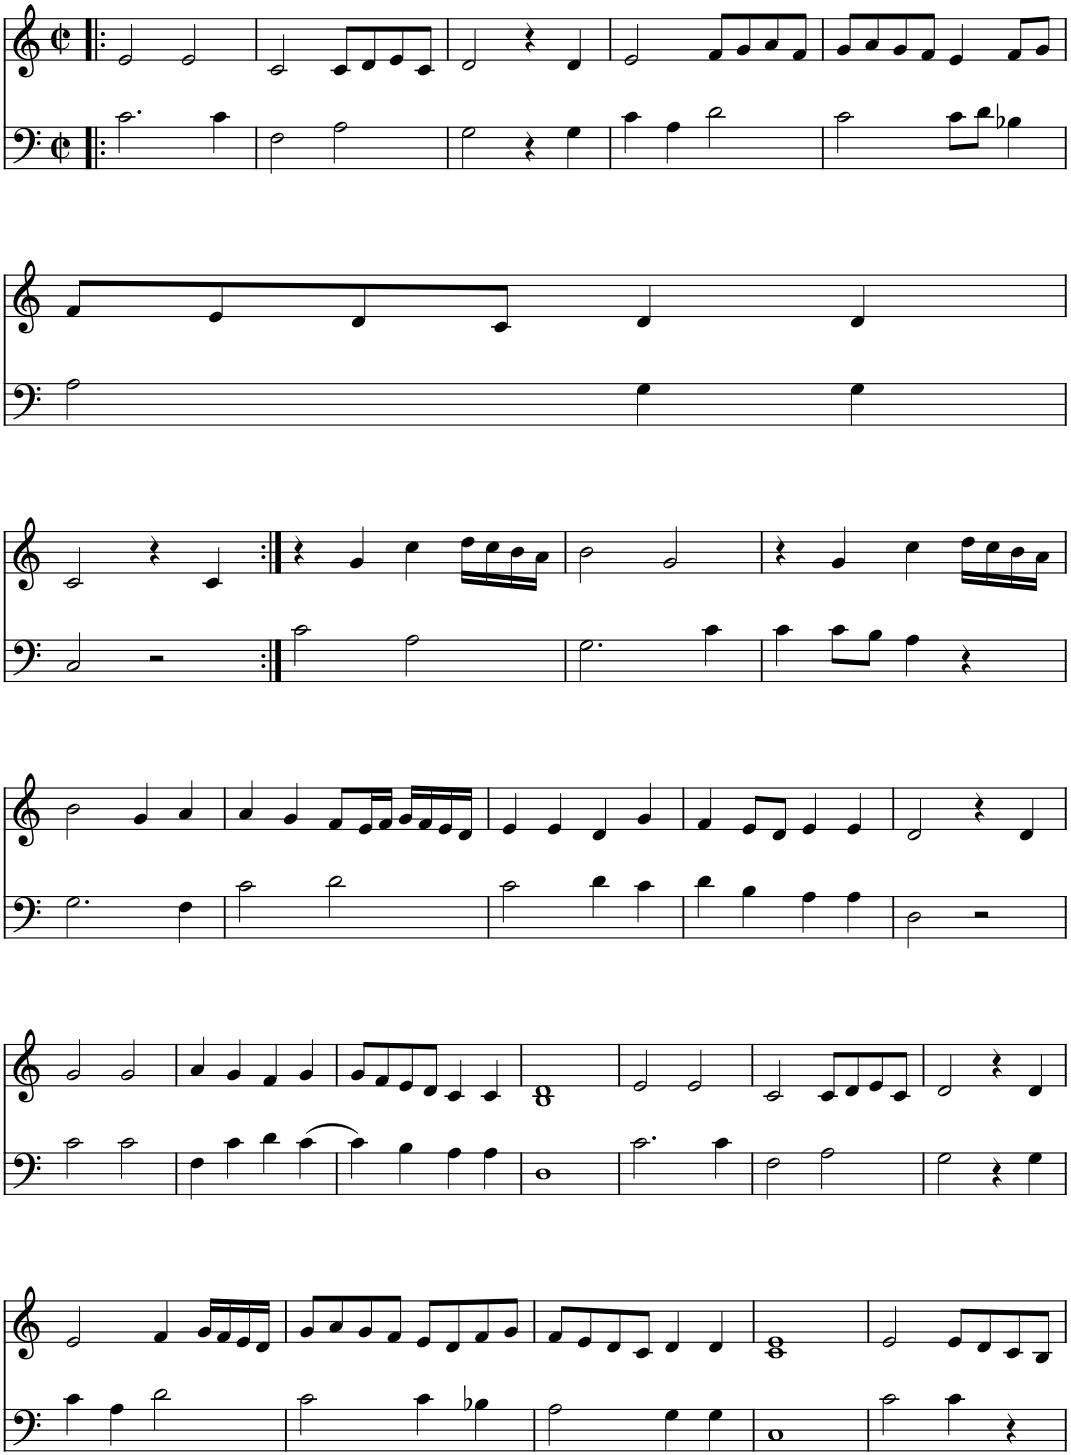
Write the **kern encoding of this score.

**kern	**kern
*part1	*part1
*staff2	*staff1
*I"Laute	*
*clefF4	*clefG2
*k[]	*k[]
*M2/2	*M2/2
*met(c|)	*met(c|)
=1!|:	=1!|:
2.c\	2e/
.	2e/
4c\	.
=2	=2
2F\	2c/
2A\	8c/L
.	8d/
.	8e/
.	8c/J
=3	=3
2G\	2d/
4r	4r
4G\	4d/
=4	=4
4c\	2e/
4A\	.
2d\	8f/L
.	8g/
.	8a/
.	8f/J
=5	=5
2c\	8g/L
.	8a/
.	8g/
.	8f/J
8c\L	4e/
8d\J	.
4B-X\	8f/L
.	8g/J
!!LO:LB:g=z
=6	=6
2A\	8f/L
.	8e/
.	8d/
.	8c/J
4G\	4d/
4G\	4d/
!!LO:LB:g=z
=7	=7
2C/	2c/
2r	4r
.	4c/
=8:|!	=8:|!
2c\	4r
.	4g/
2A\	4cc\
.	16dd\LL
.	16cc\
.	16b\
.	16a\JJ
=9	=9
2.G\	2b\
.	2g/
4c\	.
=10	=10
4c\	4r
8c\L	4g/
8B\J	.
4A\	4cc\
4r	16dd\LL
.	16cc\
.	16b\
.	16a\JJ
!!LO:LB:g=z
=11	=11
2.G\	2b\
.	4g/
4F\	4a/
=12	=12
2c\	4a/
.	4g/
2d\	8f/L
.	16e/L
.	16f/JJ
.	16g/LL
.	16f/
.	16e/
.	16d/JJ
=13	=13
2c\	4e/
.	4e/
4d\	4d/
4c\	4g/
=14	=14
4d\	4f/
4B\	8e/L
.	8d/J
4A\	4e/
4A\	4e/
=15	=15
2D\	2d/
2r	4r
.	4d/
!!LO:LB:g=z
=16	=16
2c\	2g/
2c\	2g/
=17	=17
4F\	4a/
4c\	4g/
4d\	4f/
4c\	4g/
=18	=18
4c\	8g/L
.	8f/
4B\	8e/
.	8d/J
4A\	4c/
4A\	4c/
=19	=19
1D	1B 1d
=20	=20
2.c\	2e/
.	2e/
4c\	.
=21	=21
2F\	2c/
2A\	8c/L
.	8d/
.	8e/
.	8c/J
=22	=22
2G\	2d/
4r	4r
4G\	4d/
!!LO:LB:g=z
=23	=23
4c\	2e/
4A\	.
2d\	4f/
.	16g/LL
.	16f/
.	16e/
.	16d/JJ
=24	=24
2c\	8g/L
.	8a/
.	8g/
.	8f/J
4c\	8e/L
.	8d/
4B-X\	8f/
.	8g/J
=25	=25
2A\	8f/L
.	8e/
.	8d/
.	8c/J
4G\	4d/
4G\	4d/
=26	=26
1C	1c 1e
=27	=27
2c\	2e/
4c\	8e/L
.	8d/
4r	8c/
.	8B/J
=	=
*-	*-
